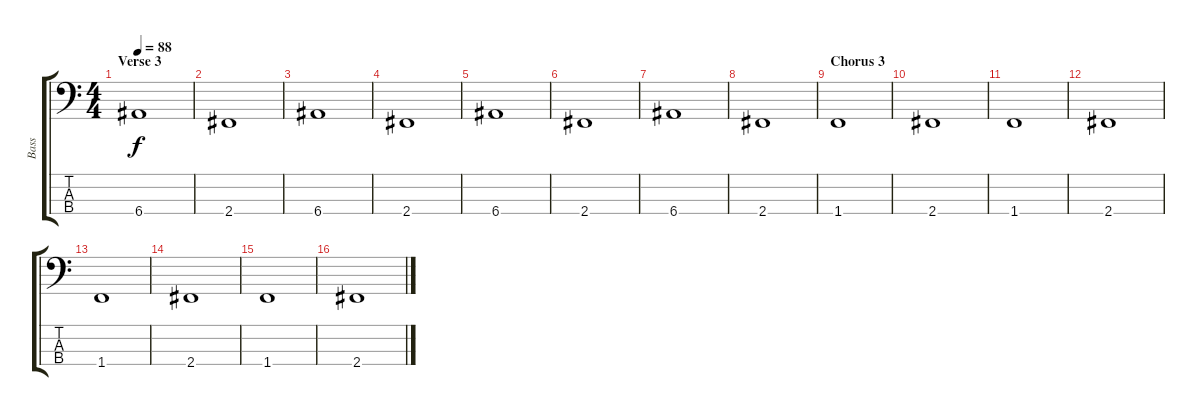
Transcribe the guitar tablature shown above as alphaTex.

\track ("Bass" "Bass") {instrument electricbassfinger}
\staff {score tabs}
\tuning (G2 D2 A1 E1) {hide}
\ts (4 4)
\section ("" "Verse 3")
\tempo 88
\clef f4
\ks c
6.4.1{dy f} |
2.4.1 |
6.4.1 |
2.4.1 |
6.4.1 |
2.4.1 |
6.4.1 |
2.4.1 |
\section ("" "Chorus 3")
1.4.1 |
2.4.1 |
1.4.1 |
2.4.1 |
1.4.1 |
2.4.1 |
1.4.1 |
2.4.1
